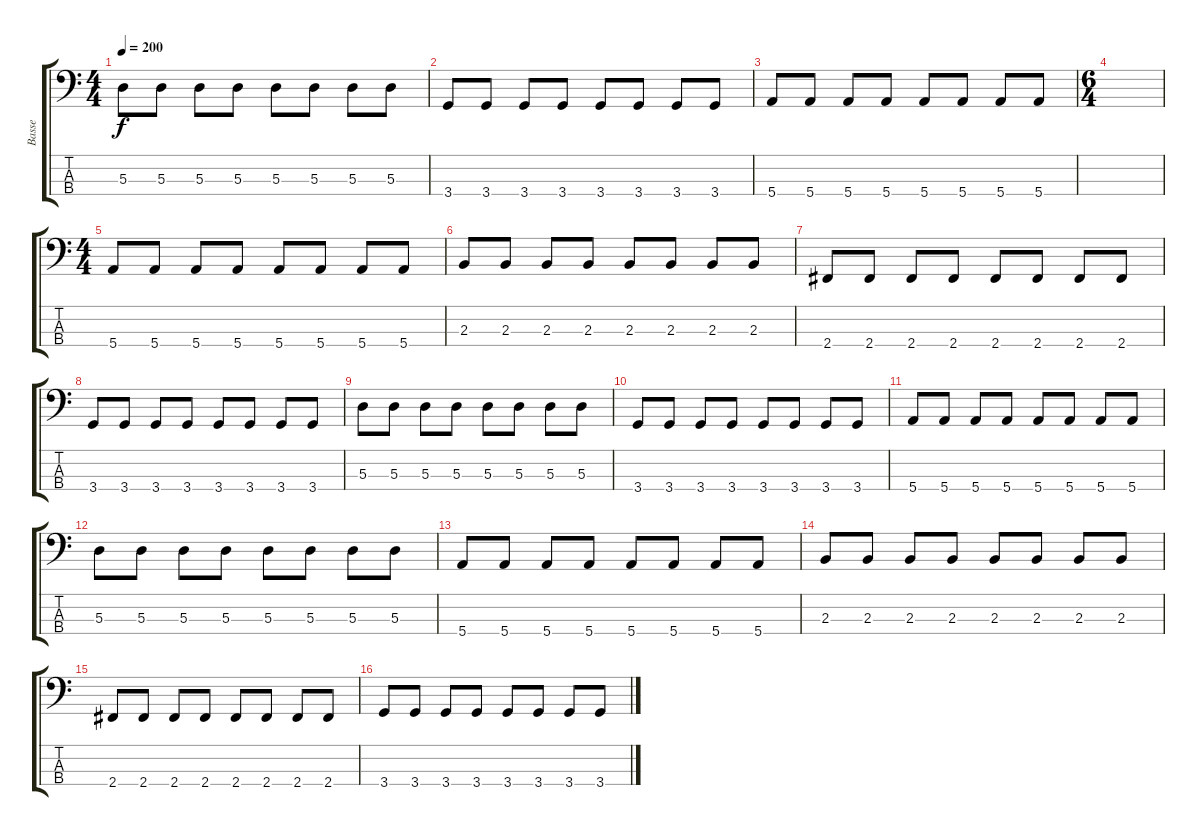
\track ("Basse" "Basse") {instrument electricbassfinger}
\staff {score tabs}
\tuning (G2 D2 A1 E1) {hide}
\ts (4 4)
\tempo 200
\clef f4
\ks c
5.3.8{dy f} 5.3.8 5.3.8 5.3.8 5.3.8 5.3.8 5.3.8 5.3.8 |
3.4.8 3.4.8 3.4.8 3.4.8 3.4.8 3.4.8 3.4.8 3.4.8 |
5.4.8 5.4.8 5.4.8 5.4.8 5.4.8 5.4.8 5.4.8 5.4.8 |
\ts (6 4)
|
\ts (4 4)
5.4.8 5.4.8 5.4.8 5.4.8 5.4.8 5.4.8 5.4.8 5.4.8 |
2.3.8 2.3.8 2.3.8 2.3.8 2.3.8 2.3.8 2.3.8 2.3.8 |
2.4.8 2.4.8 2.4.8 2.4.8 2.4.8 2.4.8 2.4.8 2.4.8 |
3.4.8 3.4.8 3.4.8 3.4.8 3.4.8 3.4.8 3.4.8 3.4.8 |
5.3.8 5.3.8 5.3.8 5.3.8 5.3.8 5.3.8 5.3.8 5.3.8 |
3.4.8 3.4.8 3.4.8 3.4.8 3.4.8 3.4.8 3.4.8 3.4.8 |
5.4.8 5.4.8 5.4.8 5.4.8 5.4.8 5.4.8 5.4.8 5.4.8 |
5.3.8 5.3.8 5.3.8 5.3.8 5.3.8 5.3.8 5.3.8 5.3.8 |
5.4.8 5.4.8 5.4.8 5.4.8 5.4.8 5.4.8 5.4.8 5.4.8 |
2.3.8 2.3.8 2.3.8 2.3.8 2.3.8 2.3.8 2.3.8 2.3.8 |
2.4.8 2.4.8 2.4.8 2.4.8 2.4.8 2.4.8 2.4.8 2.4.8 |
3.4.8 3.4.8 3.4.8 3.4.8 3.4.8 3.4.8 3.4.8 3.4.8
